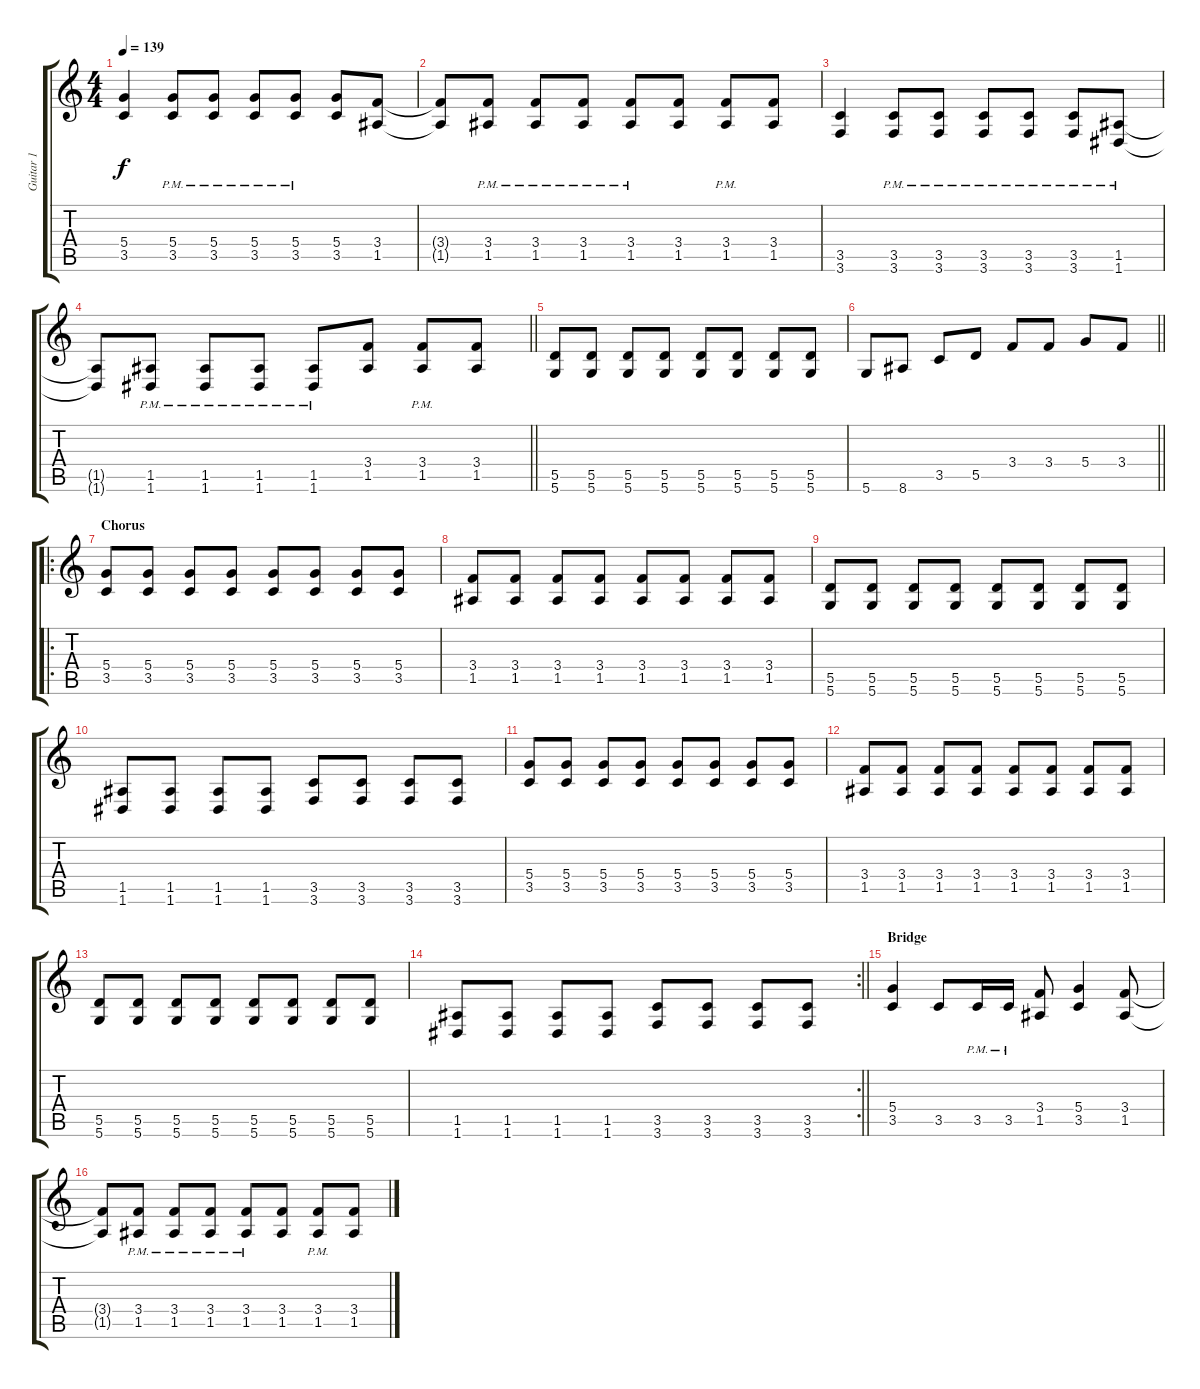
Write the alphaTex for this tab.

\track ("Guitar 1" "Guitar 1") {instrument distortionguitar}
\staff {score tabs}
\tuning (E4 B3 G3 D3 A2 D2) {hide}
\ts (4 4)
\tempo 139
\clef g2
\ks c
(5.4 3.5).4{dy f volume 14} (5.4{pm} 3.5{pm}).8 (5.4{pm} 3.5{pm}).8 (5.4{pm} 3.5{pm}).8 (5.4{pm} 3.5{pm}).8 (5.4 3.5).8 (3.4 1.5).8 |
(3.4{t} 1.5{t}).8 (3.4{pm} 1.5{pm}).8 (3.4{pm} 1.5{pm}).8 (3.4{pm} 1.5{pm}).8 (3.4{pm} 1.5{pm}).8 (3.4 1.5).8 (3.4{pm} 1.5{pm}).8 (3.4 1.5).8 |
(3.5 3.6).4{volume 14} (3.5{pm} 3.6{pm}).8 (3.5{pm} 3.6{pm}).8 (3.5{pm} 3.6{pm}).8 (3.5{pm} 3.6{pm}).8 (3.5{pm} 3.6{pm}).8 (1.5{pm} 1.6{pm}).8 |
\barLineRight lightlight
(1.5{t} 1.6{t}).8 (1.5{pm} 1.6{pm}).8 (1.5{pm} 1.6{pm}).8 (1.5{pm} 1.6{pm}).8 (1.5{pm} 1.6{pm}).8 (3.4 1.5).8 (3.4{pm} 1.5{pm}).8 (3.4 1.5).8 |
(5.5 5.6).8 (5.5 5.6).8 (5.5 5.6).8 (5.5 5.6).8 (5.5 5.6).8 (5.5 5.6).8 (5.5 5.6).8 (5.5 5.6).8 |
\barLineRight lightlight
5.6.8 8.6.8 3.5.8 5.5.8 3.4.8 3.4.8 5.4.8 3.4.8 |
\ro
\section ("" "Chorus")
(5.4 3.5).8 (5.4 3.5).8 (5.4 3.5).8 (5.4 3.5).8 (5.4 3.5).8 (5.4 3.5).8 (5.4 3.5).8 (5.4 3.5).8 |
(3.4 1.5).8 (3.4 1.5).8 (3.4 1.5).8 (3.4 1.5).8 (3.4 1.5).8 (3.4 1.5).8 (3.4 1.5).8 (3.4 1.5).8 |
(5.5 5.6).8 (5.5 5.6).8 (5.5 5.6).8 (5.5 5.6).8 (5.5 5.6).8 (5.5 5.6).8 (5.5 5.6).8 (5.5 5.6).8 |
(1.5 1.6).8 (1.5 1.6).8 (1.5 1.6).8 (1.5 1.6).8 (3.5 3.6).8 (3.5 3.6).8 (3.5 3.6).8 (3.5 3.6).8 |
(5.4 3.5).8 (5.4 3.5).8 (5.4 3.5).8 (5.4 3.5).8 (5.4 3.5).8 (5.4 3.5).8 (5.4 3.5).8 (5.4 3.5).8 |
(3.4 1.5).8 (3.4 1.5).8 (3.4 1.5).8 (3.4 1.5).8 (3.4 1.5).8 (3.4 1.5).8 (3.4 1.5).8 (3.4 1.5).8 |
(5.5 5.6).8 (5.5 5.6).8 (5.5 5.6).8 (5.5 5.6).8 (5.5 5.6).8 (5.5 5.6).8 (5.5 5.6).8 (5.5 5.6).8 |
\rc 2
\barLineRight lightlight
(1.5 1.6).8 (1.5 1.6).8 (1.5 1.6).8 (1.5 1.6).8 (3.5 3.6).8 (3.5 3.6).8 (3.5 3.6).8 (3.5 3.6).8 |
\section ("" "Bridge")
(5.4 3.5).4{volume 14} 3.5.8 3.5{pm}.16 3.5{pm}.16 (3.4 1.5).8 (5.4 3.5).4 (3.4 1.5).8 |
(3.4{t} 1.5{t}).8 (3.4{pm} 1.5{pm}).8 (3.4{pm} 1.5{pm}).8 (3.4{pm} 1.5{pm}).8 (3.4{pm} 1.5{pm}).8 (3.4 1.5).8 (3.4{pm} 1.5{pm}).8 (3.4 1.5).8
